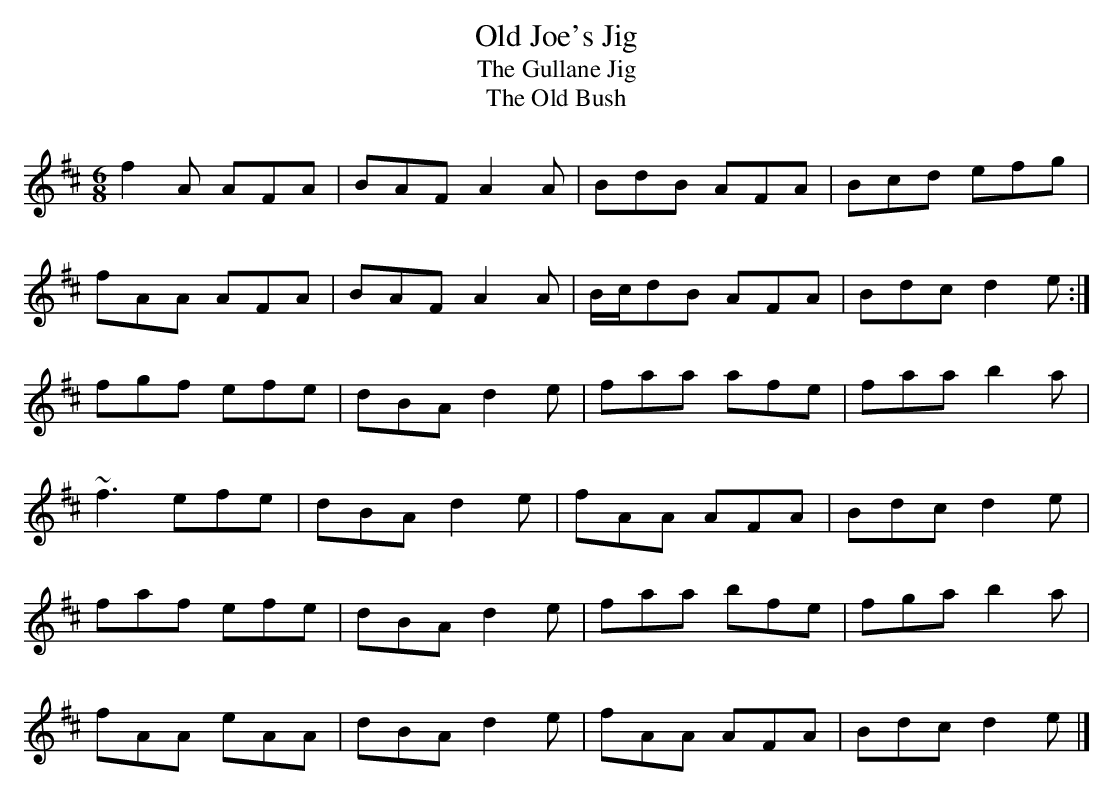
X:1
T:Old Joe's Jig
T:The Gullane Jig
T:The Old Bush
M:6/8
L:1/8
K:D
f2A AFA|BAF A2A|BdB AFA|Bcd efg|
fAA AFA|BAF A2A|B/2c/2dB AFA|Bdc d2e:|]
fgf efe|dBA d2e|faa afe|faa b2a|
~f3 efe|dBA d2e|fAA AFA|Bdc d2e|
faf efe|dBA d2e|faa bfe|fga b2a|
fAA eAA|dBA d2e|fAA AFA|Bdc d2e|]
